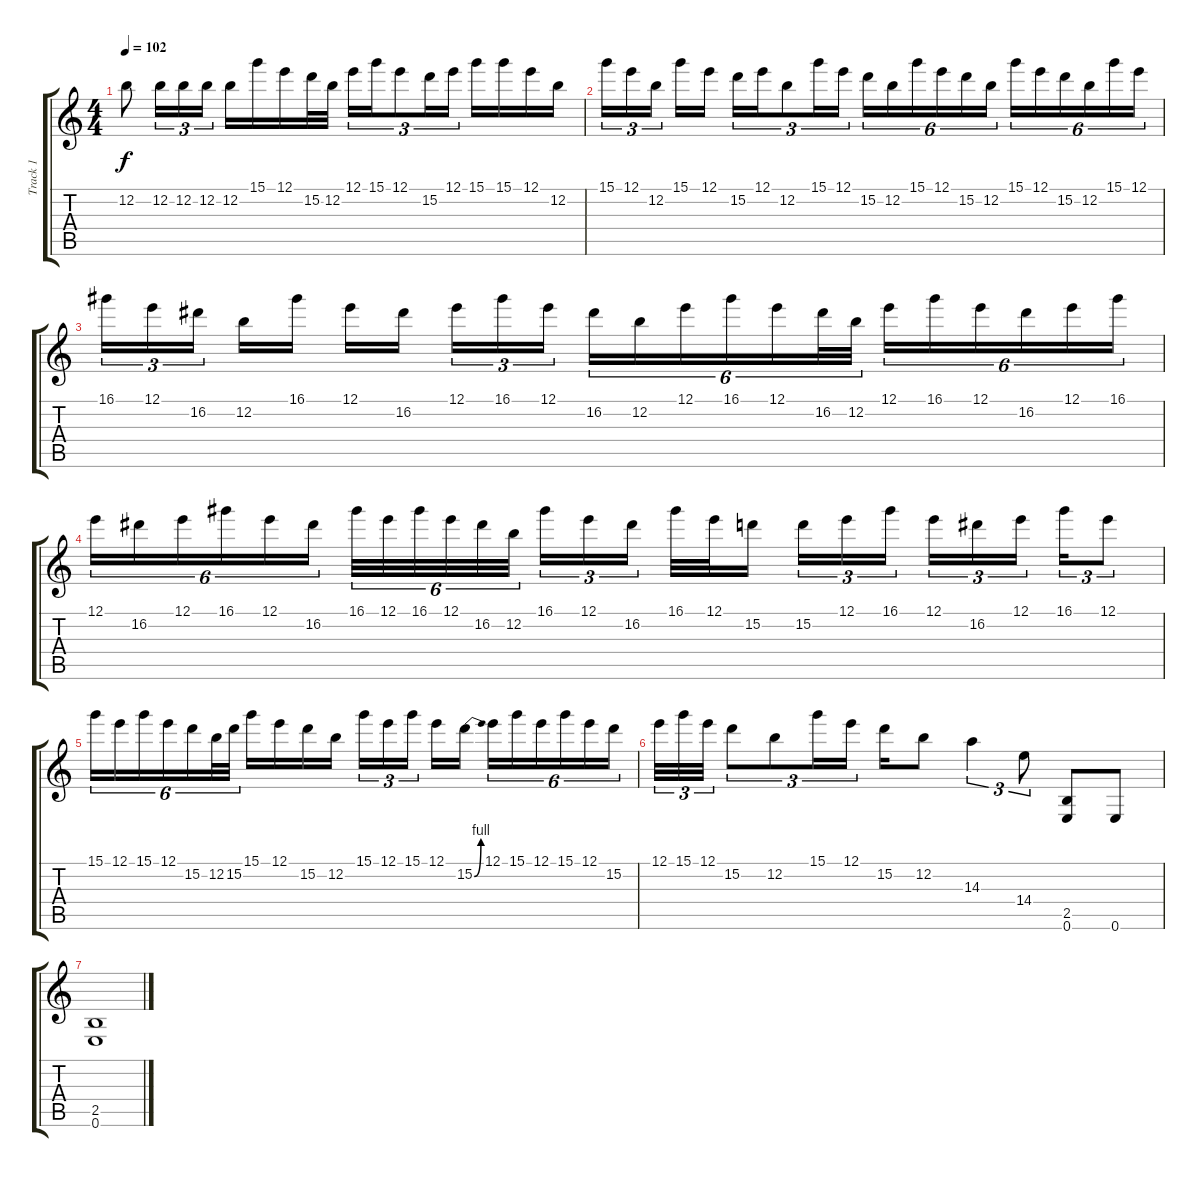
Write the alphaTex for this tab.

\track ("Track 1" "Track 1") {instrument acousticguitarsteel}
\staff {score tabs}
\tuning (E4 B3 G3 D3 A2 E2) {hide}
\ts (4 4)
\tempo 102
\clef g2
\ks c
12.2.8{dy f} 12.2.16{tu (3 2)} 12.2.16{tu (3 2)} 12.2.16{tu (3 2)} 12.2.16 15.1.16 12.1.16 15.2.32 12.2.32 12.1.16{tu (3 2)} 15.1.16{tu (3 2)} 12.1.8{tu (3 2)} 15.2.16{tu (3 2)} 12.1.16{tu (3 2)} 15.1.16 15.1.16 12.1.16 12.2.16 |
15.1.16{tu (3 2)} 12.1.16{tu (3 2)} 12.2.16{tu (3 2)} 15.1.16 12.1.16 15.2.16{tu (3 2)} 12.1.16{tu (3 2)} 12.2.8{tu (3 2)} 15.1.16{tu (3 2)} 12.1.16{tu (3 2)} 15.2.16{tu (6 4)} 12.2.16{tu (6 4)} 15.1.16{tu (6 4)} 12.1.16{tu (6 4)} 15.2.16{tu (6 4)} 12.2.16{tu (6 4)} 15.1.16{tu (6 4)} 12.1.16{tu (6 4)} 15.2.16{tu (6 4)} 12.2.16{tu (6 4)} 15.1.16{tu (6 4)} 12.1.16{tu (6 4)} |
16.1.16{tu (3 2)} 12.1.16{tu (3 2)} 16.2.16{tu (3 2)} 12.2.16 16.1.16 12.1.16 16.2.16 12.1.16{tu (3 2)} 16.1.16{tu (3 2)} 12.1.16{tu (3 2)} 16.2.16{tu (6 4)} 12.2.16{tu (6 4)} 12.1.16{tu (6 4)} 16.1.16{tu (6 4)} 12.1.16{tu (6 4)} 16.2.32{tu (6 4)} 12.2.32{tu (6 4)} 12.1.16{tu (6 4)} 16.1.16{tu (6 4)} 12.1.16{tu (6 4)} 16.2.16{tu (6 4)} 12.1.16{tu (6 4)} 16.1.16{tu (6 4)} |
12.1.16{tu (6 4)} 16.2.16{tu (6 4)} 12.1.16{tu (6 4)} 16.1.16{tu (6 4)} 12.1.16{tu (6 4)} 16.2.16{tu (6 4)} 16.1.32{tu (6 4)} 12.1.32{tu (6 4)} 16.1.32{tu (6 4)} 12.1.32{tu (6 4)} 16.2.32{tu (6 4)} 12.2.32{tu (6 4)} 16.1.16{tu (3 2)} 12.1.16{tu (3 2)} 16.2.16{tu (3 2)} 16.1.32 12.1.32 15.2.16 15.2.16{tu (3 2)} 12.1.16{tu (3 2)} 16.1.16{tu (3 2)} 12.1.16{tu (3 2)} 16.2.16{tu (3 2)} 12.1.16{tu (3 2)} 16.1.16{tu (3 2)} 12.1.8{tu (3 2)} |
15.1.16{tu (6 4)} 12.1.16{tu (6 4)} 15.1.16{tu (6 4)} 12.1.16{tu (6 4)} 15.2.16{tu (6 4)} 12.2.32{tu (6 4)} 15.2.32{tu (6 4)} 15.1.16 12.1.16 15.2.16 12.2.16 15.1.16{tu (3 2)} 12.1.16{tu (3 2)} 15.1.16{tu (3 2)} 12.1.16 15.2{be (bend 0 0 60 4)}.16 12.1.16{tu (6 4)} 15.1.16{tu (6 4)} 12.1.16{tu (6 4)} 15.1.16{tu (6 4)} 12.1.16{tu (6 4)} 15.2.16{tu (6 4)} |
12.1.32{tu (3 2)} 15.1.32{tu (3 2)} 12.1.32{tu (3 2)} 15.2.8{tu (3 2)} 12.2.8{tu (3 2)} 15.1.16{tu (3 2)} 12.1.16{tu (3 2)} 15.2.16 12.2.8 14.3.4{tu (3 2)} 14.4.8{tu (3 2)} (2.5 0.6).8 0.6.8 |
(2.5 0.6).1
